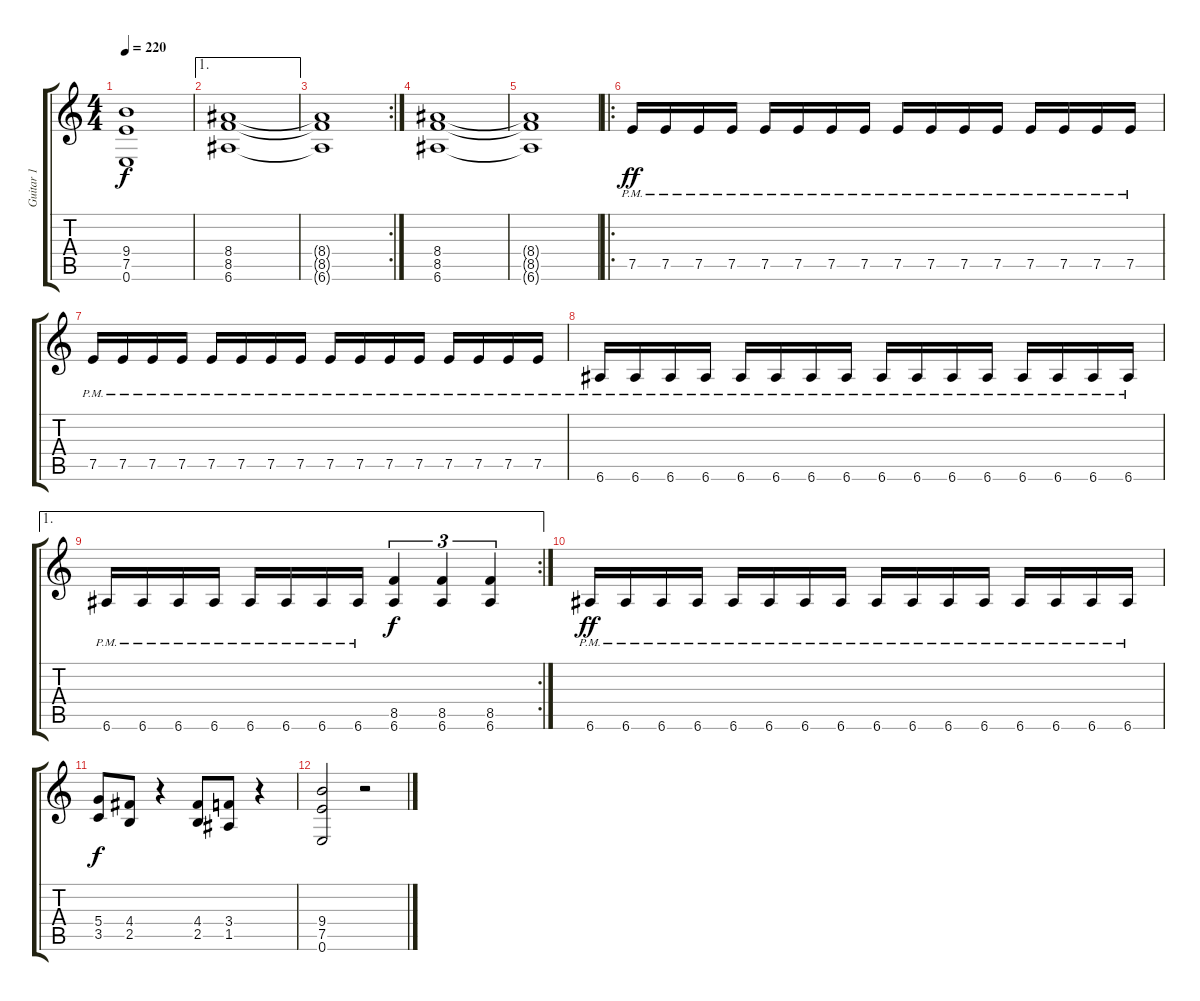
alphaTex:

\track ("Guitar 1" "Guitar 1") {instrument distortionguitar}
\staff {score tabs}
\tuning (E4 B3 G3 D3 A2 E2) {hide}
\ts (4 4)
\tempo 220
\clef g2
\ks c
(9.4{t} 7.5{t} 0.6{t}).1{dy f} |
\ae 1
(8.4 8.5 6.6).1 |
\rc 2
(8.4{t} 8.5{t} 6.6{t}).1 |
(8.4 8.5 6.6).1 |
(8.4{t} 8.5{t} 6.6{t}).1 |
\ro
7.5{pm}.16{dy ff} 7.5{pm}.16 7.5{pm}.16 7.5{pm}.16 7.5{pm}.16 7.5{pm}.16 7.5{pm}.16 7.5{pm}.16 7.5{pm}.16 7.5{pm}.16 7.5{pm}.16 7.5{pm}.16 7.5{pm}.16 7.5{pm}.16 7.5{pm}.16 7.5{pm}.16 |
7.5{pm}.16 7.5{pm}.16 7.5{pm}.16 7.5{pm}.16 7.5{pm}.16 7.5{pm}.16 7.5{pm}.16 7.5{pm}.16 7.5{pm}.16 7.5{pm}.16 7.5{pm}.16 7.5{pm}.16 7.5{pm}.16 7.5{pm}.16 7.5{pm}.16 7.5{pm}.16 |
6.6{pm}.16 6.6{pm}.16 6.6{pm}.16 6.6{pm}.16 6.6{pm}.16 6.6{pm}.16 6.6{pm}.16 6.6{pm}.16 6.6{pm}.16 6.6{pm}.16 6.6{pm}.16 6.6{pm}.16 6.6{pm}.16 6.6{pm}.16 6.6{pm}.16 6.6{pm}.16 |
\ae 1
\rc 2
6.6{pm}.16 6.6{pm}.16 6.6{pm}.16 6.6{pm}.16 6.6{pm}.16 6.6{pm}.16 6.6{pm}.16 6.6{pm}.16 (8.5 6.6).4{tu (3 2) dy f} (8.5 6.6).4{tu (3 2)} (8.5 6.6).4{tu (3 2)} |
6.6{pm}.16{dy ff} 6.6{pm}.16 6.6{pm}.16 6.6{pm}.16 6.6{pm}.16 6.6{pm}.16 6.6{pm}.16 6.6{pm}.16 6.6{pm}.16 6.6{pm}.16 6.6{pm}.16 6.6{pm}.16 6.6{pm}.16 6.6{pm}.16 6.6{pm}.16 6.6{pm}.16 |
(5.4 3.5).8{dy f} (4.4 2.5).8 r.4 (4.4 2.5).8 (3.4 1.5).8 r.4 |
(9.4 7.5 0.6).2 r.2
